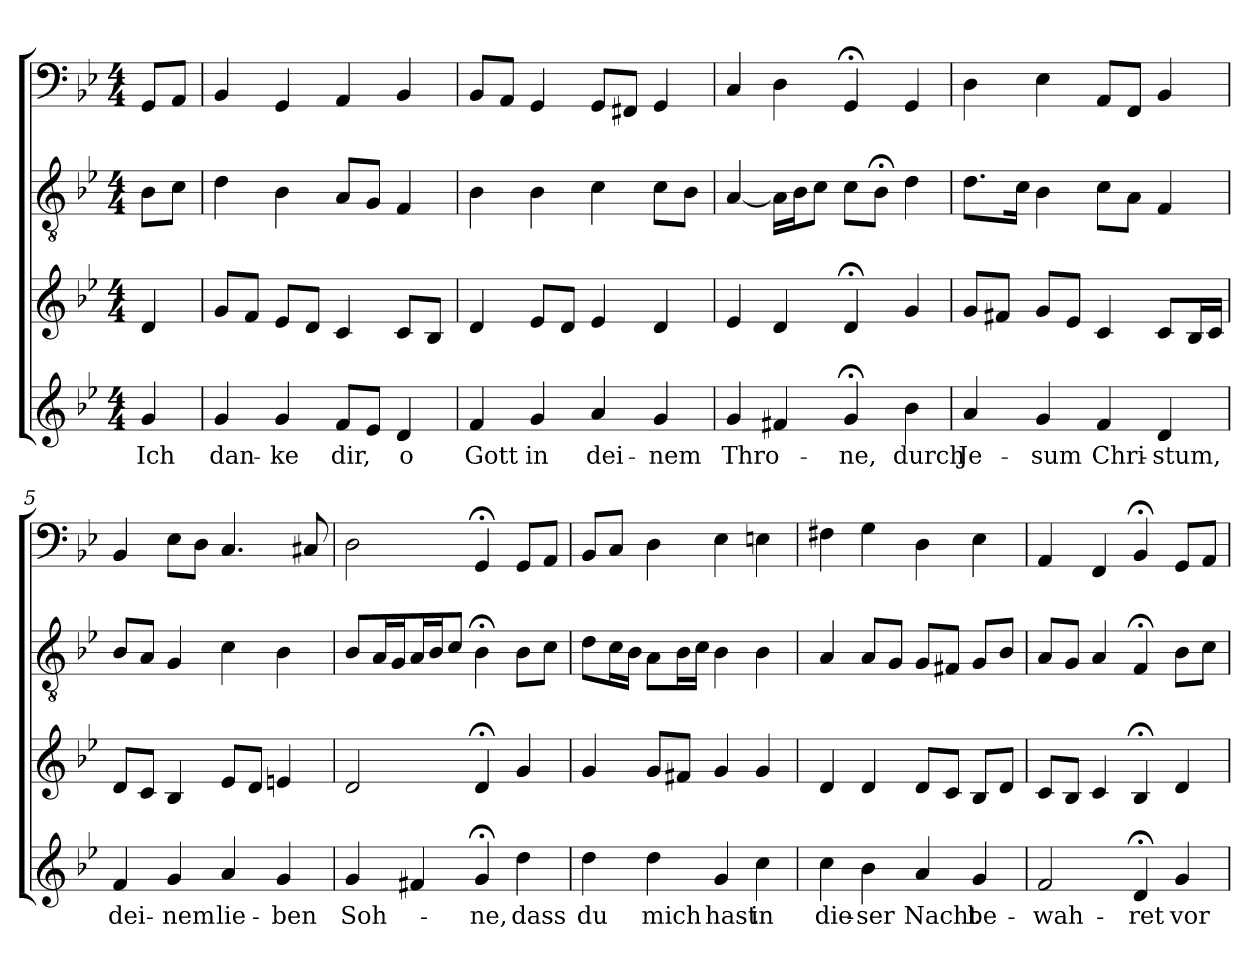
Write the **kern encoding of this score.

**kern	**text	**kern	**kern	**kern
*part4	*part4	*part3	*part2	*part1
*staff4	*staff4	*staff3	*staff2	*staff1
*clefG2	*	*clefG2	*clefGv2	*clefF4
*k[b-e-]	*	*k[b-e-]	*k[b-e-]	*k[b-e-]
*g:	*	*g:	*g:	*g:
*M4/4	*	*M4/4	*M4/4	*M4/4
=	=	=	=	=
4g	Ich	4d	8B-L	8GGL
.	.	.	8cJ	8AAJ
=1	=1	=1	=1	=1
4g	dan-	8gL	4d	4BB-
.	.	8fJ	.	.
4g	-ke	8e-L	4B-	4GG
.	.	8dJ	.	.
8fL	dir,	4c	8AL	4AA
8e-J	.	.	8GJ	.
4d	o	8cL	4F	4BB-
.	.	8B-J	.	.
=2	=2	=2	=2	=2
4f	Gott	4d	4B-	8BB-L
.	.	.	.	8AAJ
4g	in	8e-L	4B-	4GG
.	.	8dJ	.	.
4a	dei-	4e-	4c	8GGL
.	.	.	.	8FF#XJ
4g	-nem	4d	8cL	4GG
.	.	.	8B-J	.
=3	=3	=3	=3	=3
4g	Thro-	4e-	[4A	4C
4f#X	.	4d	16ALL]	4D
.	.	.	16B-J	.
.	.	.	8cJ	.
4g;<	-ne,	4d;<	8cL	4GG;<
.	.	.	8B-;<J	.
4b-	durch	4g	4d	4GG
=4	=4	=4	=4	=4
4a	Je-	8gL	8.dL	4D
.	.	8f#XJ	.	.
.	.	.	16cJk	.
4g	-sum	8gL	4B-	4E-
.	.	8e-J	.	.
4f	Chri-	4c	8cL	8AAL
.	.	.	8AJ	8FFJ
4d	-stum,	8cL	4F	4BB-
.	.	16B-L	.	.
.	.	16cJJ	.	.
=5	=5	=5	=5	=5
4f	dei-	8dL	8B-L	4BB-
.	.	8cJ	8AJ	.
4g	-nem	4B-	4G	8E-L
.	.	.	.	8DJ
4a	lie-	8e-L	4c	4.C
.	.	8dJ	.	.
4g	-ben	4en	4B-	.
.	.	.	.	8C#X
=6	=6	=6	=6	=6
4g	Soh-	2d	8B-L	2D
.	.	.	16AL	.
.	.	.	16GJ	.
4f#X	.	.	16AL	.
.	.	.	16B-J	.
.	.	.	8cJ	.
4g;<	-ne,	4d;<	4B-;<	4GG;<
4dd	dass	4g	8B-L	8GGL
.	.	.	8cJ	8AAJ
=7	=7	=7	=7	=7
4dd	du	4g	8dL	8BB-L
.	.	.	16cL	8CJ
.	.	.	16B-JJ	.
4dd	mich	8gL	8AL	4D
.	.	8f#XJ	16B-L	.
.	.	.	16cJJ	.
4g	hast	4g	4B-	4E-
4cc	in	4g	4B-	4En
=8	=8	=8	=8	=8
4cc	die-	4d	4A	4F#X
4b-	-ser	4d	8AL	4G
.	.	.	8GJ	.
4a	Nacht	8dL	8GL	4D
.	.	8cJ	8F#XJ	.
4g	be-	8B-L	8GL	4E-
.	.	8dJ	8B-J	.
=9	=9	=9	=9	=9
2f	-wah-	8cL	8AL	4AA
.	.	8B-J	8GJ	.
.	.	4c	4A	4FF
4d;<	-ret	4B-;<	4F;<	4BB-;<
4g	vor	4d	8B-L	8GGL
.	.	.	8cJ	8AAJ
=	=	=	=	=
*-	*-	*-	*-	*-
